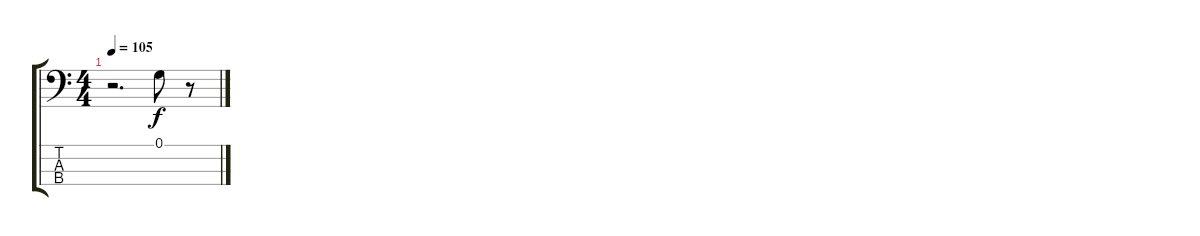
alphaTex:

\track "" {instrument electricbassfinger}
\staff {score tabs}
\tuning (G2 D2 A1 E1) {hide}
\ts (4 4)
\tempo 105
\clef f4
\ks c
r.2{d dy f} 0.1.8 r.8
